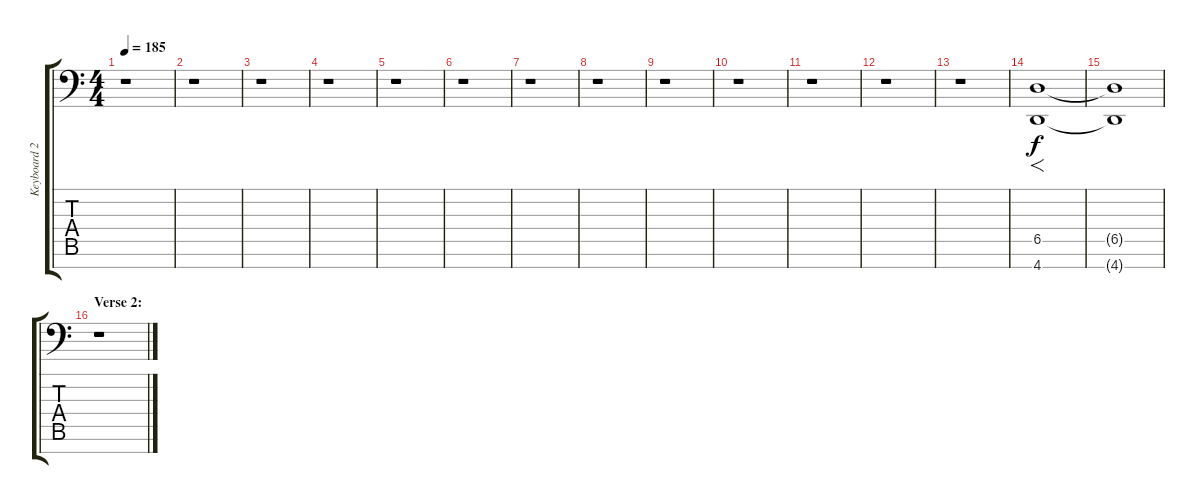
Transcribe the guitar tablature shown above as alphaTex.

\track ("Keyboard 2" "Keyboard 2") {instrument stringensemble1}
\staff {score tabs}
\tuning (Eb4 Bb3 Gb3 Db3 Ab2 Eb2 Bb1) {hide}
\ts (4 4)
\tempo 185
\clef f4
\ks c
r.1{dy f} |
r.1 |
r.1 |
r.1 |
r.1 |
r.1 |
r.1 |
r.1 |
r.1 |
r.1 |
r.1 |
r.1 |
r.1 |
(6.5 4.7).1{f volume 10 instrument stringensemble1} |
(6.5{t} 4.7{t}).1 |
\section ("" "Verse 2:")
r.1
